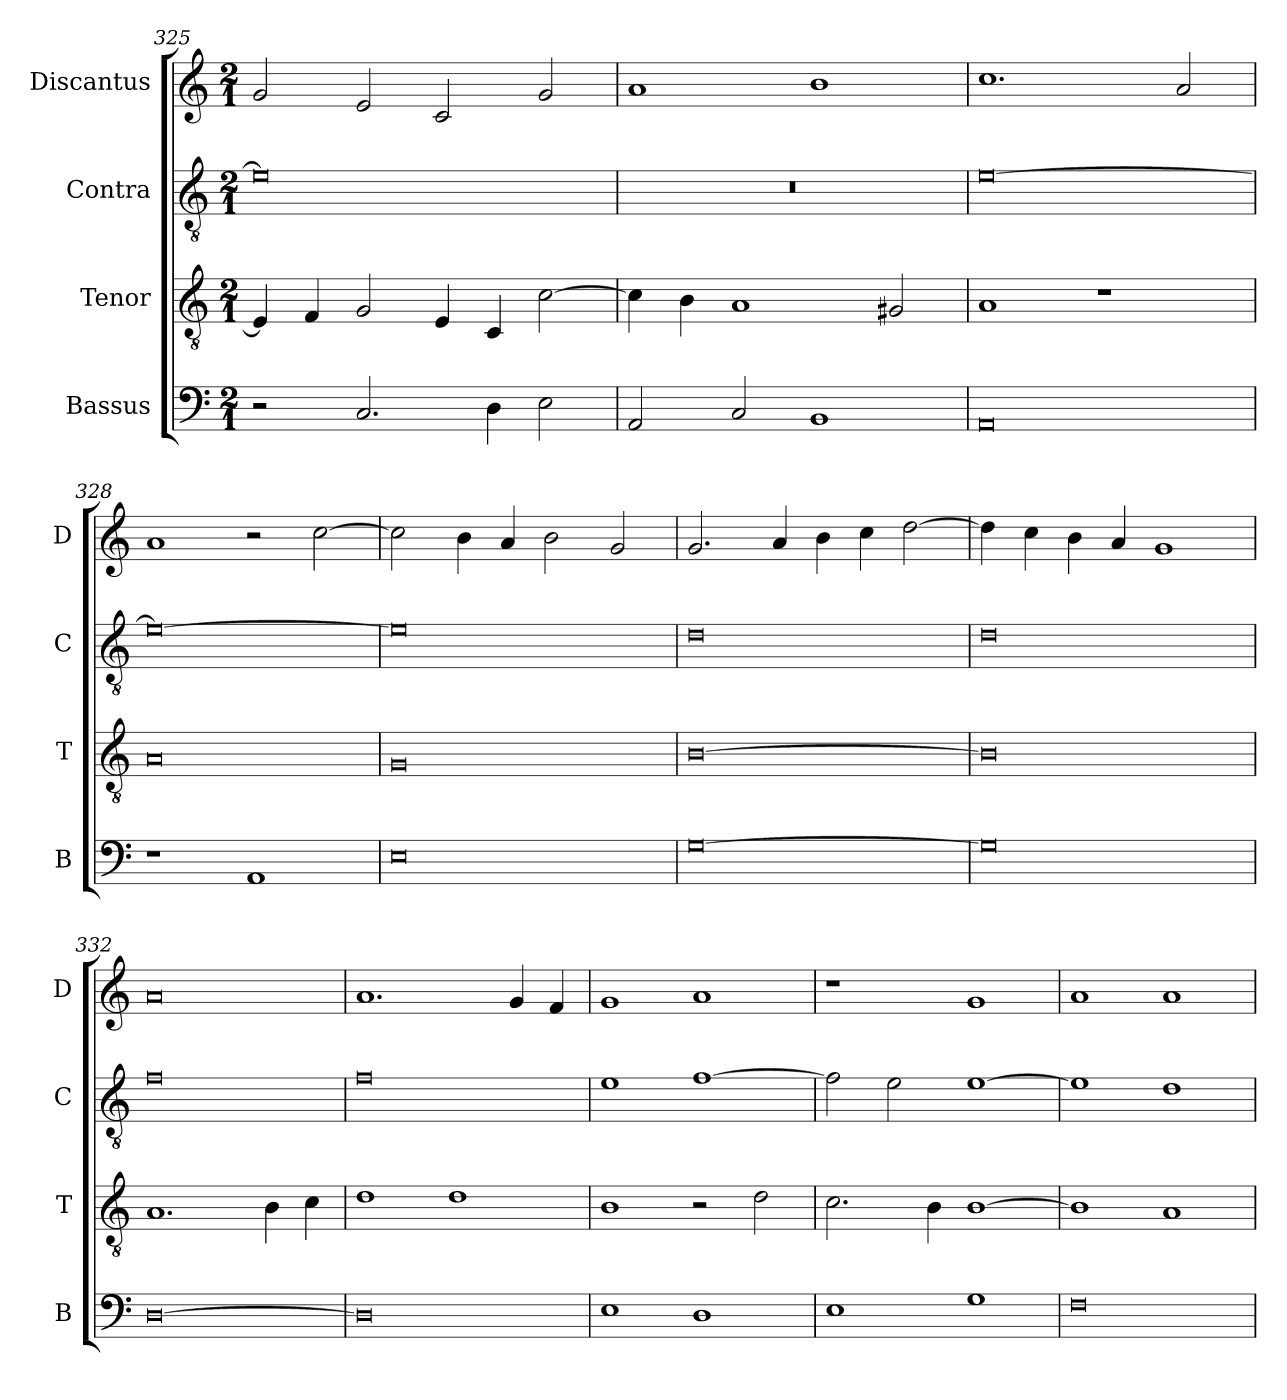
**kern	**kern	**kern	**kern
*part4	*part3	*part2	*part1
*staff4	*staff3	*staff2	*staff1
*I"Bassus	*I"Tenor	*I"Contra	*I"Discantus
*I'B	*I'T	*I'C	*I'D
*clefF4	*clefGv2	*clefGv2	*clefG2
*k[]	*k[]	*k[]	*k[]
*M2/1	*M2/1	*M2/1	*M2/1
=325	=325	=325	=325
2r	4E/]	0e]	2g/
.	4F/	.	.
2.C/	2G/	.	2e/
.	4E/	.	2c/
4D\	4C/	.	.
2E\	[2c\	.	2g/
=326	=326	=326	=326
2AA/	4c\]	0r	1a
.	4B\	.	.
2C/	1A	.	.
1BB	.	.	1b
.	2G#X/	.	.
=327	=327	=327	=327
0AA	1A	[0e	1.cc
.	1r	.	.
.	.	.	2a/
=328	=328	=328	=328
1r	0A	0e_	1a
1AA	.	.	2r
.	.	.	[2cc\
=329	=329	=329	=329
0E	0G	0e]	2cc\]
.	.	.	4b\
.	.	.	4a/
.	.	.	2b\
.	.	.	2g/
=330	=330	=330	=330
[0G	[0B	0d	2.g/
.	.	.	4a/
.	.	.	4b\
.	.	.	4cc\
.	.	.	[2dd\
=331	=331	=331	=331
0G]	0B]	0d	4dd\]
.	.	.	4cc\
.	.	.	4b\
.	.	.	4a/
.	.	.	1g
=332	=332	=332	=332
[0D	1.A	0f	0a
.	4B\	.	.
.	4c\	.	.
=333	=333	=333	=333
0D]	1d	0f	1.a
.	1d	.	.
.	.	.	4g/
.	.	.	4f/
=334	=334	=334	=334
1E	1B	1e	1g
1D	2r	[1f	1a
.	2d\	.	.
=335	=335	=335	=335
1E	2.c\	2f\]	1r
.	.	2e\	.
.	4B\	.	.
1G	[1B	[1e	1g
=336	=336	=336	=336
0F	1B]	1e]	1a
.	1A	1d	1a
=	=	=	=
*-	*-	*-	*-
